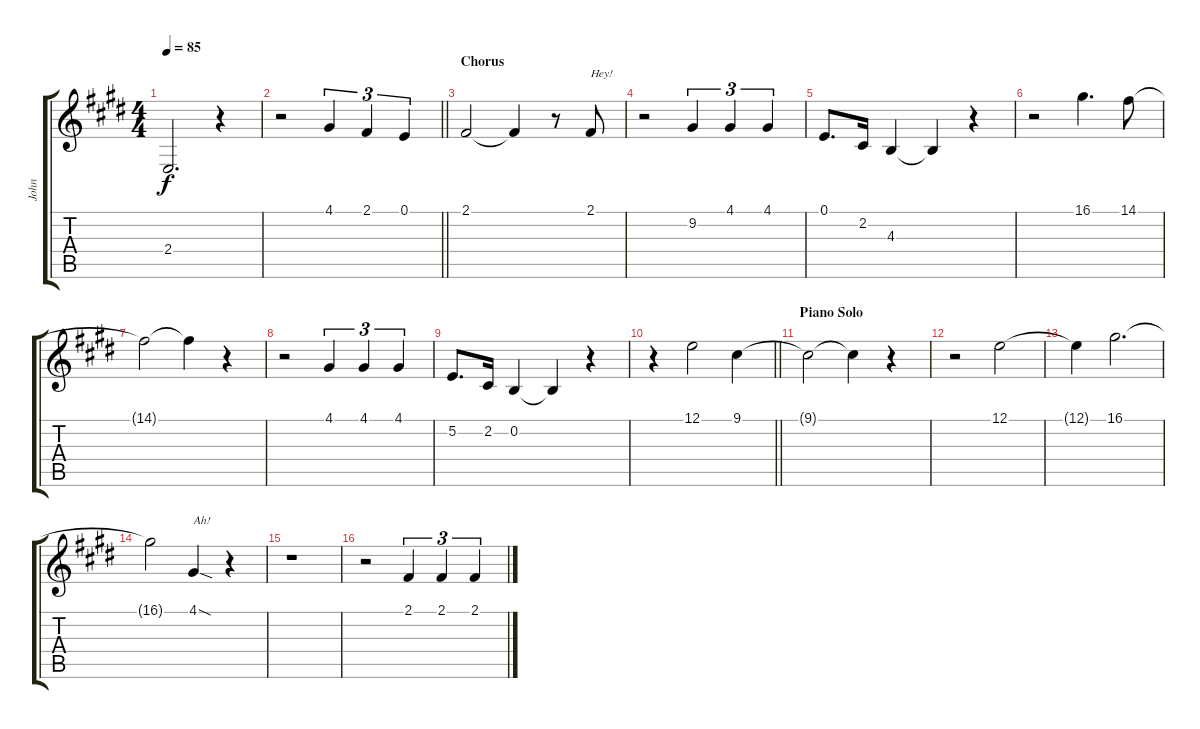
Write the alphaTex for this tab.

\track ("John" "John") {instrument altosax}
\staff {score tabs}
\tuning (E4 B3 G3 D3 A2 E2) {hide}
\ts (4 4)
\tempo 85
\clef g2
\ks e
2.4{t}.2{d dy f} r.4 |
\barLineRight lightlight
r.2 4.1.4{tu (3 2)} 2.1.4{tu (3 2)} 0.1.4{tu (3 2)} |
\section ("" "Chorus")
2.1.2 2.1{t}.4 r.8 2.1.8{txt "Hey!"} |
r.2 9.2.4{tu (3 2)} 4.1.4{tu (3 2)} 4.1.4{tu (3 2)} |
0.1.8{d} 2.2.16 4.3.4 4.3{t}.4 r.4 |
r.2 16.1.4{d} 14.1.8 |
14.1{t}.2 14.1{t}.4 r.4 |
r.2 4.1.4{tu (3 2)} 4.1.4{tu (3 2)} 4.1.4{tu (3 2)} |
5.2.8{d} 2.2.16 0.2.4 0.2{t}.4 r.4 |
\barLineRight lightlight
r.4{volume 12} 12.1.2 9.1.4 |
\section ("" "Piano Solo")
9.1{t}.2 9.1{t}.4 r.4 |
r.2 12.1.2 |
12.1{t}.4 16.1.2{d} |
16.1{t}.2 4.1{sod}.4{txt "Ah!"} r.4 |
r.1 |
r.2 2.1.4{tu (3 2)} 2.1.4{tu (3 2)} 2.1.4{tu (3 2)}
